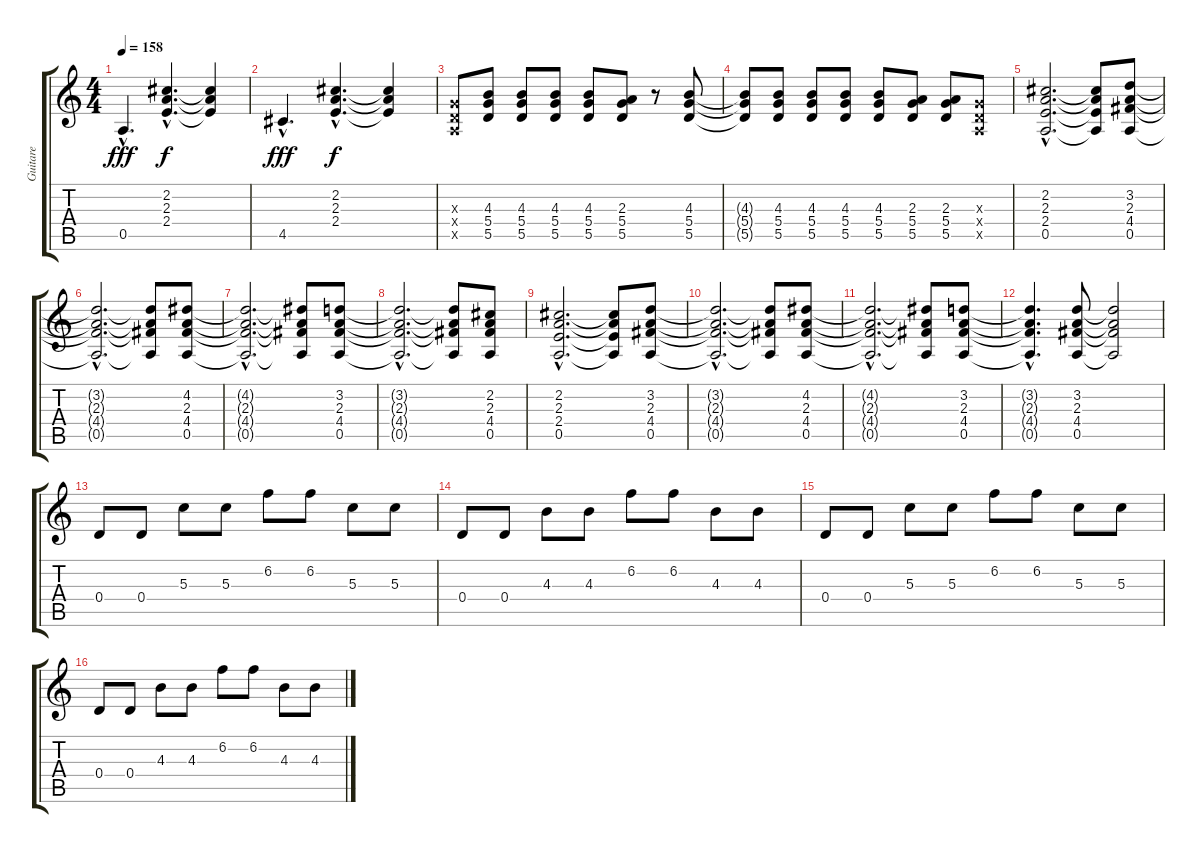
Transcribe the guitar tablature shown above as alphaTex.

\track ("Guitare" "Guitare") {instrument overdrivenguitar}
\staff {score tabs}
\tuning (E4 B3 G3 D3 A2 E2) {hide}
\ts (4 4)
\tempo 158
\clef g2
\ks c
0.5{hac}.4{d dy fff} (2.2{hac} 2.3{hac} 2.4{hac}).4{d dy f} (2.2{t} 2.3{t} 2.4{t}).4 |
4.5{hac}.4{d dy fff} (2.2{hac} 2.3{hac} 2.4{hac}).4{d dy f} (2.2{t} 2.3{t} 2.4{t}).4 |
(0.3{x} 0.4{x} 0.5{x}).8 (4.3 5.4 5.5).8 (4.3 5.4 5.5).8 (4.3 5.4 5.5).8 (4.3 5.4 5.5).8 (2.3 5.4 5.5).8 r.8 (4.3 5.4 5.5).8 |
(4.3{t} 5.4{t} 5.5{t}).8 (4.3 5.4 5.5).8 (4.3 5.4 5.5).8 (4.3 5.4 5.5).8 (4.3 5.4 5.5).8 (2.3 5.4 5.5).8 (2.3 5.4 5.5).8 (0.3{x} 0.4{x} 0.5{x}).8 |
(2.2{hac} 2.3{hac} 2.4{hac} 0.5{hac}).2{d} (2.2{t} 2.3{t} 2.4{t} 0.5{t}).8 (3.2 2.3 4.4 0.5).8 |
(3.2{hac t} 2.3{hac t} 4.4{hac t} 0.5{hac t}).2{d} (3.2{t} 2.3{t} 4.4{t} 0.5{t}).8 (4.2 2.3 4.4 0.5).8 |
(4.2{hac t} 2.3{hac t} 4.4{hac t} 0.5{hac t}).2{d} (4.2{t} 2.3{t} 4.4{t} 0.5{t}).8 (3.2 2.3 4.4 0.5).8 |
(3.2{hac t} 2.3{hac t} 4.4{hac t} 0.5{hac t}).2{d} (3.2{t} 2.3{t} 4.4{t} 0.5{t}).8 (2.2 2.3 4.4 0.5).8 |
(2.2{hac} 2.3{hac} 2.4{hac} 0.5{hac}).2{d} (2.2{t} 2.3{t} 2.4{t} 0.5{t}).8 (3.2 2.3 4.4 0.5).8 |
(3.2{hac t} 2.3{hac t} 4.4{hac t} 0.5{hac t}).2{d} (3.2{t} 2.3{t} 4.4{t} 0.5{t}).8 (4.2 2.3 4.4 0.5).8 |
(4.2{hac t} 2.3{hac t} 4.4{hac t} 0.5{hac t}).2{d} (4.2{t} 2.3{t} 4.4{t} 0.5{t}).8 (3.2 2.3 4.4 0.5).8 |
(3.2{hac t} 2.3{hac t} 4.4{hac t} 0.5{hac t}).4{d} (3.2 2.3 4.4 0.5).8 (3.2{t} 2.3{t} 4.4{t} 0.5{t}).2 |
0.4.8 0.4.8 5.3.8 5.3.8 6.2.8 6.2.8 5.3.8 5.3.8 |
0.4.8 0.4.8 4.3.8 4.3.8 6.2.8 6.2.8 4.3.8 4.3.8 |
0.4.8 0.4.8 5.3.8 5.3.8 6.2.8 6.2.8 5.3.8 5.3.8 |
0.4.8 0.4.8 4.3.8 4.3.8 6.2.8 6.2.8 4.3.8 4.3.8
